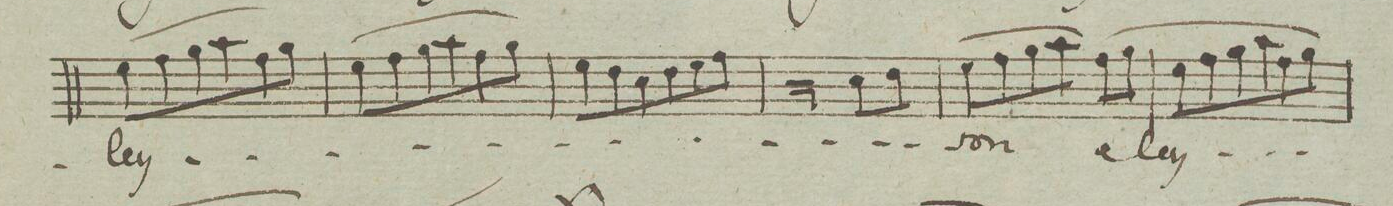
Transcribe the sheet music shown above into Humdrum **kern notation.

**kern	**text	**dynam
*I"Soprano. Tutti.	*	*
*clefC1	*	*
*k[]	*	*
*M3/4	*	*
(8cc\L	-ley-	.
8dd\	.	.
8ee\	.	.
8ff\	.	.
8dd\	.	.
8ee\J)	.	.
=100	=100	=100
(8cc\L	.	.
8dd\	.	.
8ee\	.	.
8ff\	.	.
8dd\	.	.
8ee\J)	.	.
=101	=101	=101
8cc\L	.	.
8b\	.	.
8a\	.	.
8b\	.	.
8cc\	.	.
8dd\J	.	.
=102	=102	=102
2g\	.	.
8a\L	.	.
8b\J	.	.
=103	=103	=103
(8cc\L	-son	.
8dd\	.	.
8ee\	.	.
8ff\J)	.	.
(8dd\L	e-	.
8ee\J	-ley-	.
=104	=104	=104
8cc\L	.	.
8dd\	.	.
8ee\	.	.
8ff\	.	.
8dd\	.	.
8ee\J)	.	.
=105	=105	=105
*-	*-	*-
